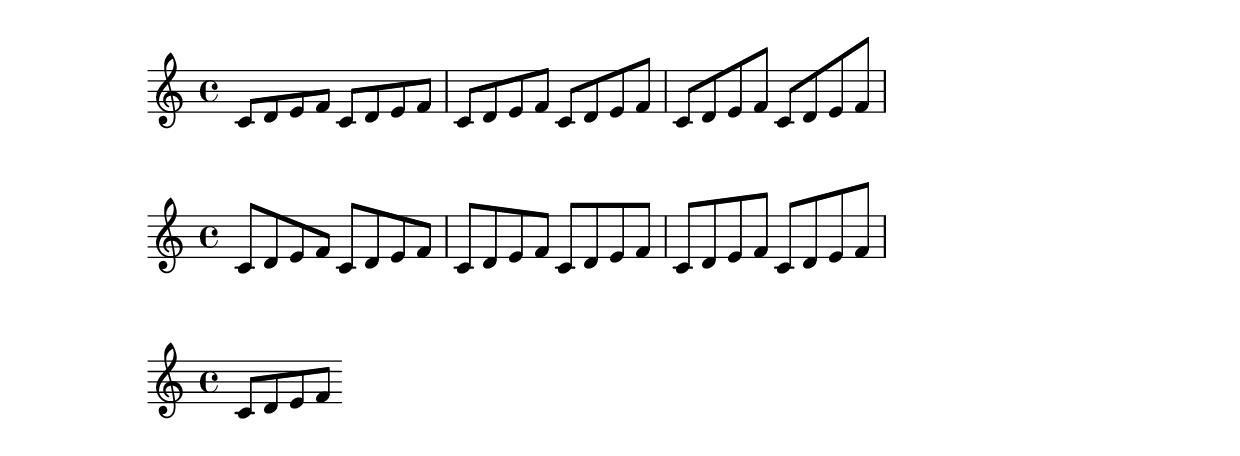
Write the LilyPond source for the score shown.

\version "2.24.0"

manualBeam = 
#(define-music-function
  (beg-end)
  (pair?)
  #{
    \once \override Beam.positions = #beg-end
  #} )

\relative c' {
  \manualBeam #'(-1 . 0) c8 d e f
  \manualBeam #'(0 . 1) c8 d e f
  \manualBeam #'(0 . 2) c8 d e f
  \manualBeam #'(0 . 3) c8 d e f
  \manualBeam #'(0 . 4) c8 d e f
  \manualBeam #'(0 . 5) c8 d e f
}

\relative c' {
  \manualBeam #'(3 . 0) c8 d e f
  \manualBeam #'(3 . 1) c8 d e f
  \manualBeam #'(3 . 2) c8 d e f
  \manualBeam #'(3 . 3) c8 d e f
  \manualBeam #'(3 . 4) c8 d e f
  \manualBeam #'(3 . 5) c8 d e f
}

\displayMusic \relative c' { c8 d e f }